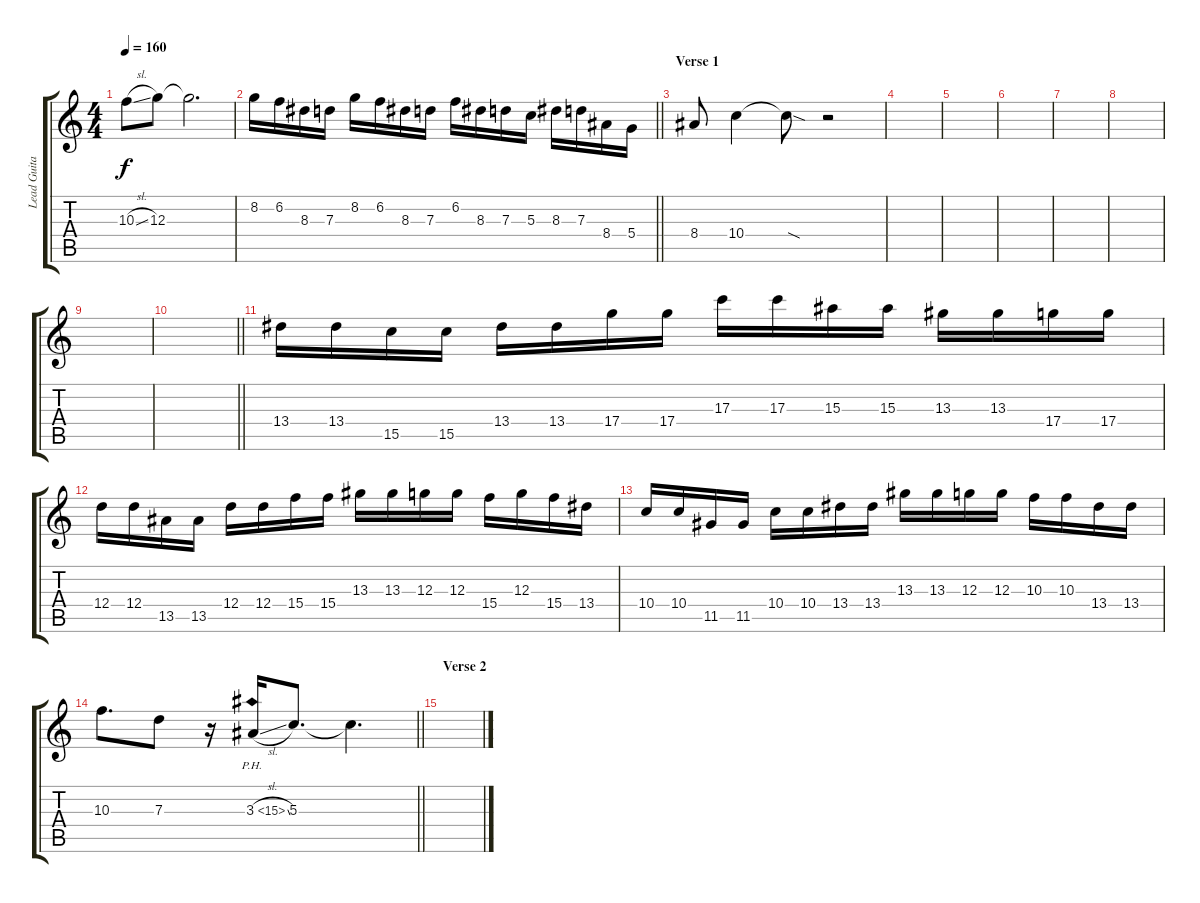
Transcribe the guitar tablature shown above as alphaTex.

\track ("Lead Guitar - Herman Li" "Lead Guita") {instrument overdrivenguitar}
\staff {score tabs}
\tuning (E4 B3 G3 D3 A2 E2) {hide}
\ts (4 4)
\tempo 160
\clef g2
\ks c
10.3{sl}.8{dy f} 12.3.8 12.3{t}.2{d} |
\barLineRight lightlight
8.2.16 6.2.16 8.3.16 7.3.16 8.2.16 6.2.16 8.3.16 7.3.16 6.2.16 8.3.16 7.3.16 5.3.16 8.3.16 7.3.16 8.4.16 5.4.16 |
\section ("" "Verse 1")
8.4.8 10.4.4 10.4{sod t}.8 r.2 |
|
|
|
|
|
|
\barLineRight lightlight
|
\section ("" "")
13.4.16 13.4.16 15.5.16 15.5.16 13.4.16 13.4.16 17.4.16 17.4.16 17.3.16 17.3.16 15.3.16 15.3.16 13.3.16 13.3.16 17.4.16 17.4.16 |
12.4.16 12.4.16 13.5.16 13.5.16 12.4.16 12.4.16 15.4.16 15.4.16 13.3.16 13.3.16 12.3.16 12.3.16 15.4.16 12.3.16 15.4.16 13.4.16 |
10.4.16 10.4.16 11.5.16 11.5.16 10.4.16 10.4.16 13.4.16 13.4.16 13.3.16 13.3.16 12.3.16 12.3.16 10.3.16 10.3.16 13.4.16 13.4.16 |
\barLineRight lightlight
10.3.8{d} 7.3.8 r.16 3.3{ph 12 sl}.16 5.3.8{d} 5.3{t}.4{d} |
\section ("" "Verse 2")
